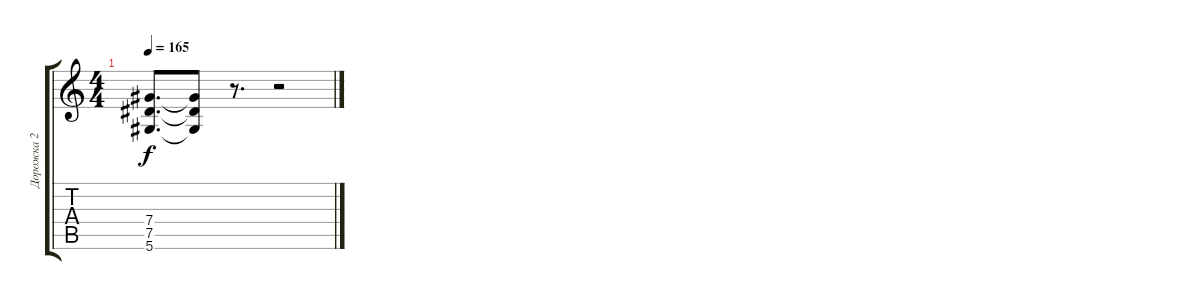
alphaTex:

\track ("Дорожка 2" "Дорожка 2") {instrument overdrivenguitar}
\staff {score tabs}
\tuning (Eb4 Bb3 Gb3 Db3 Ab2 Eb2) {hide}
\ts (4 4)
\tempo 165
\clef g2
\ks c
(7.4{t} 7.5{t} 5.6{t}).8{d dy f} (7.4{t} 7.5{t} 5.6{t}).8 r.8{d} r.2
